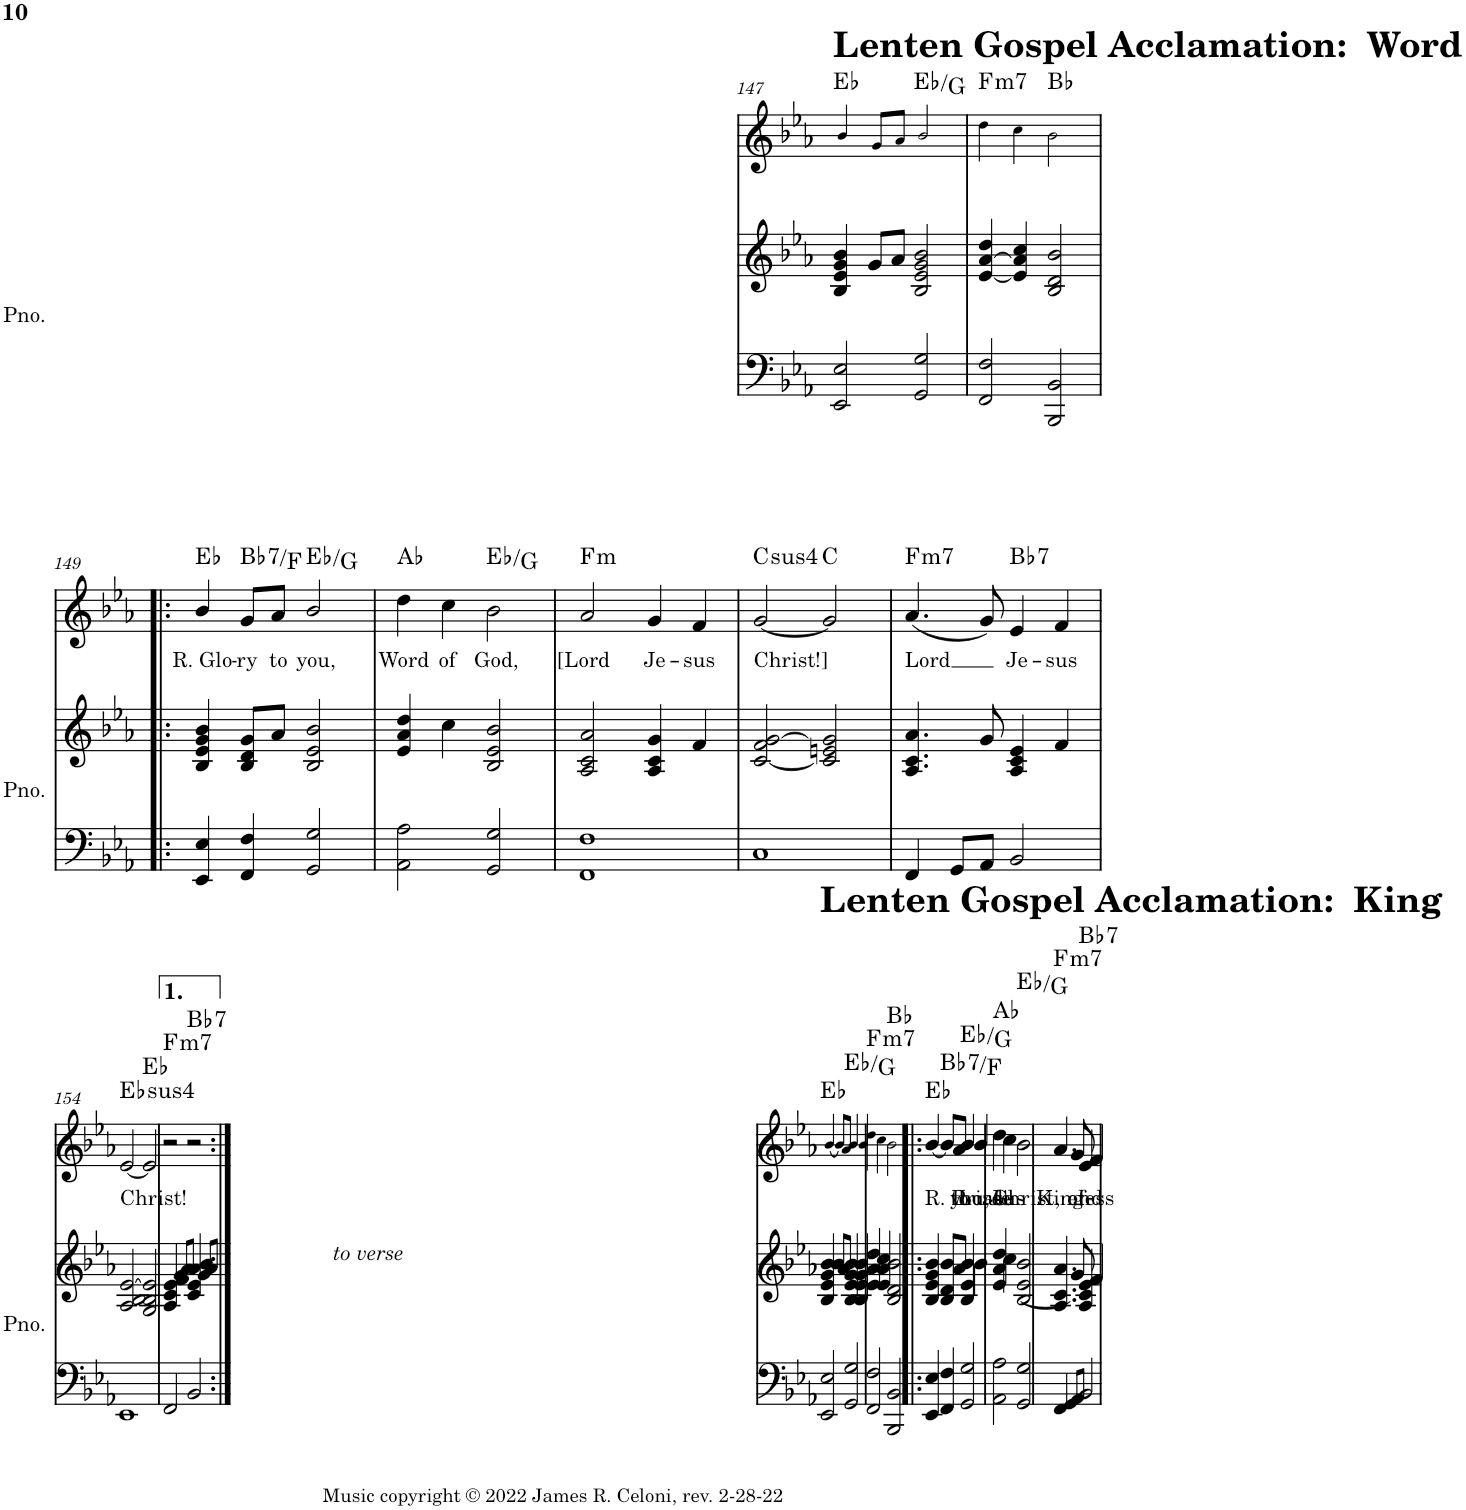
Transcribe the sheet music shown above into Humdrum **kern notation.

**kern	**kern	**kern	**text	**harte
*part2	*part2	*part1	*part1	*part1
*staff3	*staff2	*staff1	*staff1	*
*I"Piano	*	*I"Piano	*	*
*I'Pno.	*	*I'Pno	*	*
!!LO:PB:g=z
*clefF4	*clefG2	*clefG2	*	*
*k[b-e-a-]	*k[b-e-a-]	*k[b-e-a-]	*	*
*M4/4	*M4/4	*M4/4	*	*
=147	=147	=147	=147	=147
!	!	!LO:TX:a:B:t=Lenten Gospel Acclamation&colon;  Word	!	!
2EE-/ 2E-/	4B-/ 4e-/ 4g/ 4b-/	4b-!/	.	Eb:maj
.	8g/L	8g!/L	.	.
.	8a-/J	8a-!/J	.	.
2GG/ 2G/	2B-/ 2e-/ 2g/ 2b-/	2b-!/	.	Eb:maj/3
=148	=148	=148	=148	=148
!	!	!	!	!LO:H:kt=m7
2FF/ 2F/	[4e-/ [4a-/ 4dd/	4dd!\	.	F:min7
.	4e-/] 4a-/] 4cc/	4cc!\	.	.
2BBB-/ 2BB-/	2B-/ 2d/ 2b-/	2b-!\	.	Bb:maj
!!LO:LB:g=z
=149!|:	=149!|:	=149!|:	=149!|:	=149!|:
!	!	!	!LO:LY:b	!
4EE-/ 4E-/	4B-/ 4e-/ 4g/ 4b-/	4b-/	R. Glo-	Eb:maj
!	!	!	!LO:LY:b	!LO:H:kt=7
4FF/ 4F/	8B-/ 8d/ 8g/L	8g/L	-ry	Bb:7/5
!	!	!	!LO:LY:b	!
.	8a-/J	8a-/J	to	.
!	!	!	!LO:LY:b	!
2GG/ 2G/	2B-/ 2e-/ 2b-/	2b-/	you,	Eb:maj/3
=150	=150	=150	=150	=150
!	!	!	!LO:LY:b	!
2AA-\ 2A-\	4e-/ 4a-/ 4dd/	4dd\	Word	Ab:maj
!	!	!	!LO:LY:b	!
.	4cc\	4cc\	of	.
!	!	!	!LO:LY:b	!
2GG/ 2G/	2B-/ 2e-/ 2b-/	2b-\	God,	Eb:maj/3
=151	=151	=151	=151	=151
!	!	!	!LO:LY:b	!LO:H:kt=m
1FF 1F	2A-/ 2c/ 2a-/	2a-/	-[Lord	F:min
!	!	!	!LO:LY:b	!
.	4A-/ 4c/ 4g/	4g/	Je-	.
!	!	!	!LO:LY:b	!
.	4f/	4f/	-sus	.
=152	=152	=152	=152	=152
!	!	!	!LO:LY:b	!LO:H:kt=4
1C	[2c/ 2f/ [2g/	[2g/	-Christ!]	C:sus4
.	2c/] 2en/ 2g/]	2g/]	.	C:maj
=153	=153	=153	=153	=153
!	!	!	!LO:LY:b	!LO:H:kt=m7
4FF/	4.A-/ 4.c/ 4.a-/	(4.a-/	Lord	F:min7
8GG/L	.	.	.	.
8AA-/J	8g/	8g/)	.	.
!	!	!	!LO:LY:b	!LO:H:kt=7
2BB-/	4A-/ 4c/ 4e-/	4e-/	Je-	Bb:7
!	!	!	!LO:LY:b	!
.	4f/	4f/	-sus	.
!!LO:LB:g=z
=154	=154	=154	=154	=154
!	!	!	!LO:LY:b	!LO:H:kt=4
1EE-	2A-/ [2B-/ [2e-/	[2e-/	-Christ!	Eb:sus4
.	2G/ 2B-/] 2e-/]	2e-/]	.	Eb:maj
=155	=155	=155	=155	=155
!	!	!	!	!LO:H:kt=m7
2FF/	4A-/ 4c/ 4e-/ 4f/	2r	.	F:min7
.	8g/L	.	.	.
.	8a-/J	.	.	.
!	!	!	!	!LO:H:kt=7
2BB-/	4c/ 4e-/ 4a-/ 4b-/	2r	.	Bb:7
.	8g/L	.	.	.
!	!LO:TX:b:i:t=to verse	!	!	!
.	8a-/J	.	.	.
=156:|!	=156:|!	=156:|!	=156:|!	=156:|!
!	!	!LO:TX:a:B:t=Lenten Gospel Acclamation&colon;  King	!	!
2EE-/ 2E-/	4B-/ 4e-/ 4g/ [4b-/	[4b-!/	.	Eb:maj
.	8b-/L]	8b-!/L]	.	.
.	8a-/J	8a-!/J	.	.
2GG/ 2G/	[4B-/ [4e-/ [4g/ 4b-/	4b-!/	.	Eb:maj/3
.	4B-/] 4e-/] 4g/] 4b-/	4b-!/	.	.
=157	=157	=157	=157	=157
!	!	!	!	!LO:H:kt=m7
2FF/ 2F/	[4e-/ [4a-/ 4dd/	4dd!\	.	F:min7
.	4e-/] 4a-/] 4cc/	4cc!\	.	.
2BBB-/ 2BB-/	2B-/ 2d/ 2b-/	2b-!\	.	Bb:maj
=158!|:	=158!|:	=158!|:	=158!|:	=158!|:
!	!	!	!LO:LY:b	!
4EE-/ 4E-/	[4B-/ 4e-/ 4g/ [4b-/	[4b-/	R. Priase	Eb:maj
!	!	!	!	!LO:H:kt=7
4FF/ 4F/	8B-/] 8d/ 8b-/]L	8b-/L]	.	Bb:7/5
!	!	!	!LO:LY:b	!
.	8a-/J	8a-/J	to	.
!	!	!	!LO:LY:b	!
2GG/ 2G/	4B-/ 4e-/ 4b-/	4b-/	you,	Eb:maj/3
!	!	!	!LO:LY:b	!
.	4b-\	4b-/	Lord	.
=159	=159	=159	=159	=159
!	!	!	!LO:LY:b	!
2AA-\ 2A-\	4e-/ 4a-/ 4dd/	4dd\	Je-	Ab:maj
!	!	!	!LO:LY:b	!
.	4cc\	4cc\	-sus	.
!	!	!	!LO:LY:b	!
2GG/ 2G/	2B-/ 2e-/ 2b-/	2b-\	Christ,	Eb:maj/3
=160	=160	=160	=160	=160
!	!	!	!LO:LY:b	!LO:H:kt=m7
4FF/	4.A-/ 4.c/ 4.a-/	4.a-/	-King	F:min7
8GG/L	.	.	.	.
!	!	!	!LO:LY:b	!
8AA-/J	8g/	8g/	of	.
!	!	!	!LO:LY:b	!LO:H:kt=7
2BB-/	4A-/ 4c/ 4e-/	4e-/	end-	Bb:7
!	!	!	!LO:LY:b	!
.	4f/	4f/	-less	.
=	=	=	=	=
*-	*-	*-	*-	*-
